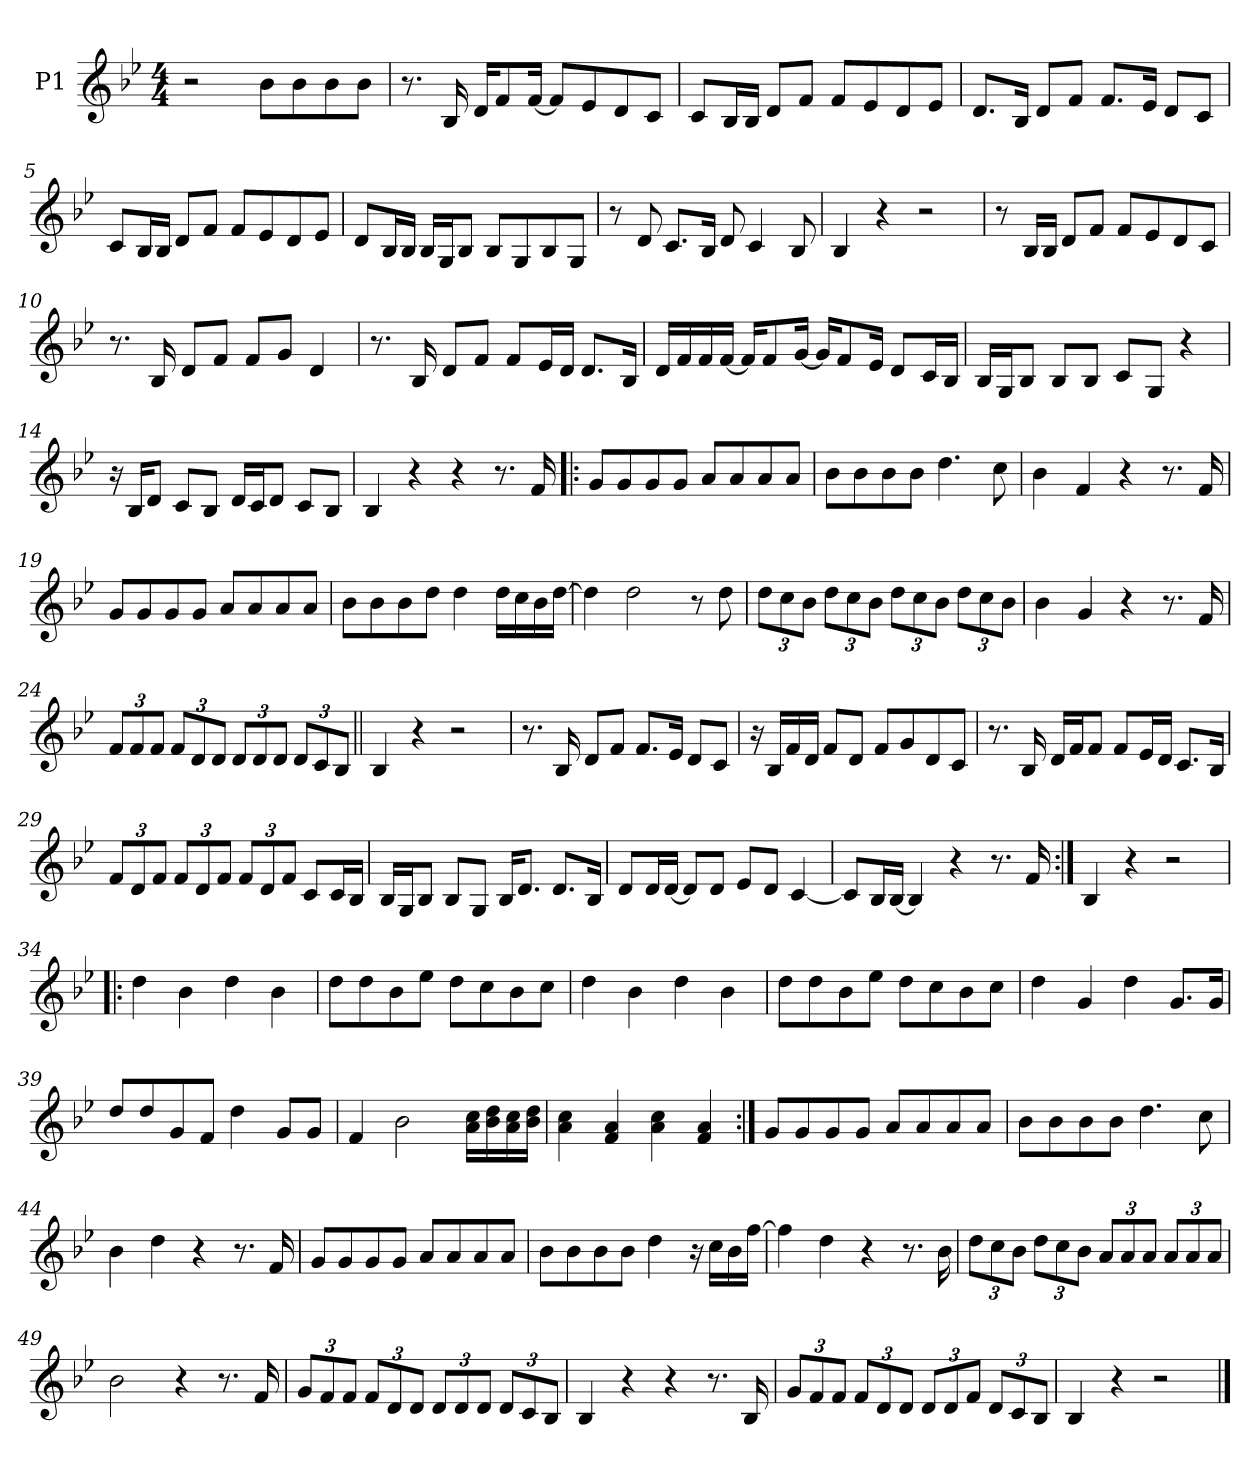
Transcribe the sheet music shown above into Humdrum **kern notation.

**kern
*part1
*staff1
*I"P1
*clefG2
*k[b-e-]
*B-:
*M4/4
*MM72
=1
2r
8b-\L
8b-\
8b-\
8b-\J
=2
8.r
16B-/
16d/KL
8f/
[<16f/Jk
8f/L]
8e-/
8d/
8c/J
=3
8c/L
16B-/L
16B-/JJ
8d/L
8f/J
8f/L
8e-/
8d/
8e-/J
=4
8.d/L
16B-/Jk
8d/L
8f/J
8.f/L
16e-/Jk
8d/L
8c/J
!!LO:LB:g=z
=5
8c/L
16B-/L
16B-/JJ
8d/L
8f/J
8f/L
8e-/
8d/
8e-/J
=6
8d/L
16B-/L
16B-/JJ
16B-/LL
16G/J
8B-/J
8B-/L
8G/
8B-/
8G/J
=7
8r
8d/
8.c/L
16B-/Jk
8d/
4c/
8B-/
=8
4B-/
4r
2r
!!LO:LB:g=z
=9
8r
16B-/LL
16B-/JJ
8d/L
8f/J
8f/L
8e-/
8d/
8c/J
=10
8.r
16B-/
8d/L
8f/J
8f/L
8g/J
4d/
=11
8.r
16B-/
8d/L
8f/J
8f/L
16e-/L
16d/JJ
8.d/L
16B-/Jk
!!LO:LB:g=z
=12
16d/LL
16f/
16f/
[<16f/JJ
16f/KL]
8f/
[<16g/Jk
16g/KL]
8f/
16e-/Jk
8d/L
16c/L
16B-/JJ
=13
16B-/LL
16G/J
8B-/J
8B-/L
8B-/J
8c/L
8G/J
4r
=14
16r
16B-/KL
8d/J
8c/L
8B-/J
16d/LL
16c/J
8d/J
8c/L
8B-/J
=15
4B-/
4r
4r
8.r
16f/
!!LO:LB:g=z
=16!|:
8g/L
8g/
8g/
8g/J
8a/L
8a/
8a/
8a/J
=17
8b-\L
8b-\
8b-\
8b-\J
4.dd\
8cc\
=18
4b-\
4f/
4r
8.r
16f/
=19
8g/L
8g/
8g/
8g/J
8a/L
8a/
8a/
8a/J
!!LO:LB:g=z
=20
8b-\L
8b-\
8b-\
8dd\J
4dd\
16dd\LL
16cc\
16b-\
[>16dd\JJ
=21
4dd\]
2dd\
8r
8dd\
=22
*Xbrackettup
12dd\L
12cc\
12b-\J
12dd\L
12cc\
12b-\J
12dd\L
12cc\
12b-\J
12dd\L
12cc\
12b-\J
=23
4b-\
4g/
4r
8.r
16f/
!!LO:LB:g=z
=24
12f/L
12f/
12f/J
12f/L
12d/
12d/J
12d/L
12d/
12d/J
12d/L
12c/
12B-/J
=25||
4B-/
4r
2r
=26
8.r
16B-/
8d/L
8f/J
8.f/L
16e-/Jk
8d/L
8c/J
=27
16r
16B-/LL
16f/
16d/JJ
8f/L
8d/J
8f/L
8g/
8d/
8c/J
!!LO:LB:g=z
=28
8.r
16B-/
16d/LL
16f/J
8f/J
8f/L
16e-/L
16d/JJ
8.c/L
16B-/Jk
=29
12f/L
12d/
12f/J
12f/L
12d/
12f/J
12f/L
12d/
12f/J
8c/L
16c/L
16B-/JJ
=30
16B-/LL
16G/J
8B-/J
8B-/L
8G/J
16B-/KL
8.d/J
8.d/L
16B-/Jk
!!LO:LB:g=z
=31
8d/L
16d/L
[<16d/JJ
8d/L]
8d/J
8e-/L
8d/J
[<4c/
=32
8c/L]
16B-/L
[<16B-/JJ
4B-/]
4r
8.r
16f/
=33:|!
4B-/
4r
2r
=34!|:
4dd\
4b-\
4dd\
4b-\
!!LO:LB:g=z
=35
8dd\L
8dd\
8b-\
8ee-\J
8dd\L
8cc\
8b-\
8cc\J
=36
4dd\
4b-\
4dd\
4b-\
=37
8dd\L
8dd\
8b-\
8ee-\J
8dd\L
8cc\
8b-\
8cc\J
=38
4dd\
4g/
4dd\
8.g/L
16g/Jk
!!LO:PB:g=z
=39
8dd/L
8dd/
8g/
8f/J
4dd\
8g/L
8g/J
=40
4f/
2b-\
16a\ 16cc\LL
16b-\ 16dd\
16a\ 16cc\
16b-\ 16dd\JJ
=41
4a\ 4cc\
4f/ 4a/
4a\ 4cc\
4f/ 4a/
=42:|!
8g/L
8g/
8g/
8g/J
8a/L
8a/
8a/
8a/J
=43
8b-\L
8b-\
8b-\
8b-\J
4.dd\
8cc\
!!LO:LB:g=z
=44
4b-\
4dd\
4r
8.r
16f/
=45
8g/L
8g/
8g/
8g/J
8a/L
8a/
8a/
8a/J
=46
8b-\L
8b-\
8b-\
8b-\J
4dd\
16r
16cc\LL
16b-\
[>16ff\JJ
=47
4ff\]
4dd\
4r
8.r
16b-\
!!LO:LB:g=z
=48
12dd\L
12cc\
12b-\J
12dd\L
12cc\
12b-\J
12a/L
12a/
12a/J
12a/L
12a/
12a/J
=49
2b-\
4r
8.r
16f/
=50
12g/L
12f/
12f/J
12f/L
12d/
12d/J
12d/L
12d/
12d/J
12d/L
12c/
12B-/J
!!LO:LB:g=z
=51
4B-/
4r
4r
8.r
16B-/
=52
12g/L
12f/
12f/J
12f/L
12d/
12d/J
12d/L
12d/
12f/J
12d/L
12c/
12B-/J
=53
4B-/
4r
2r
==
*-
